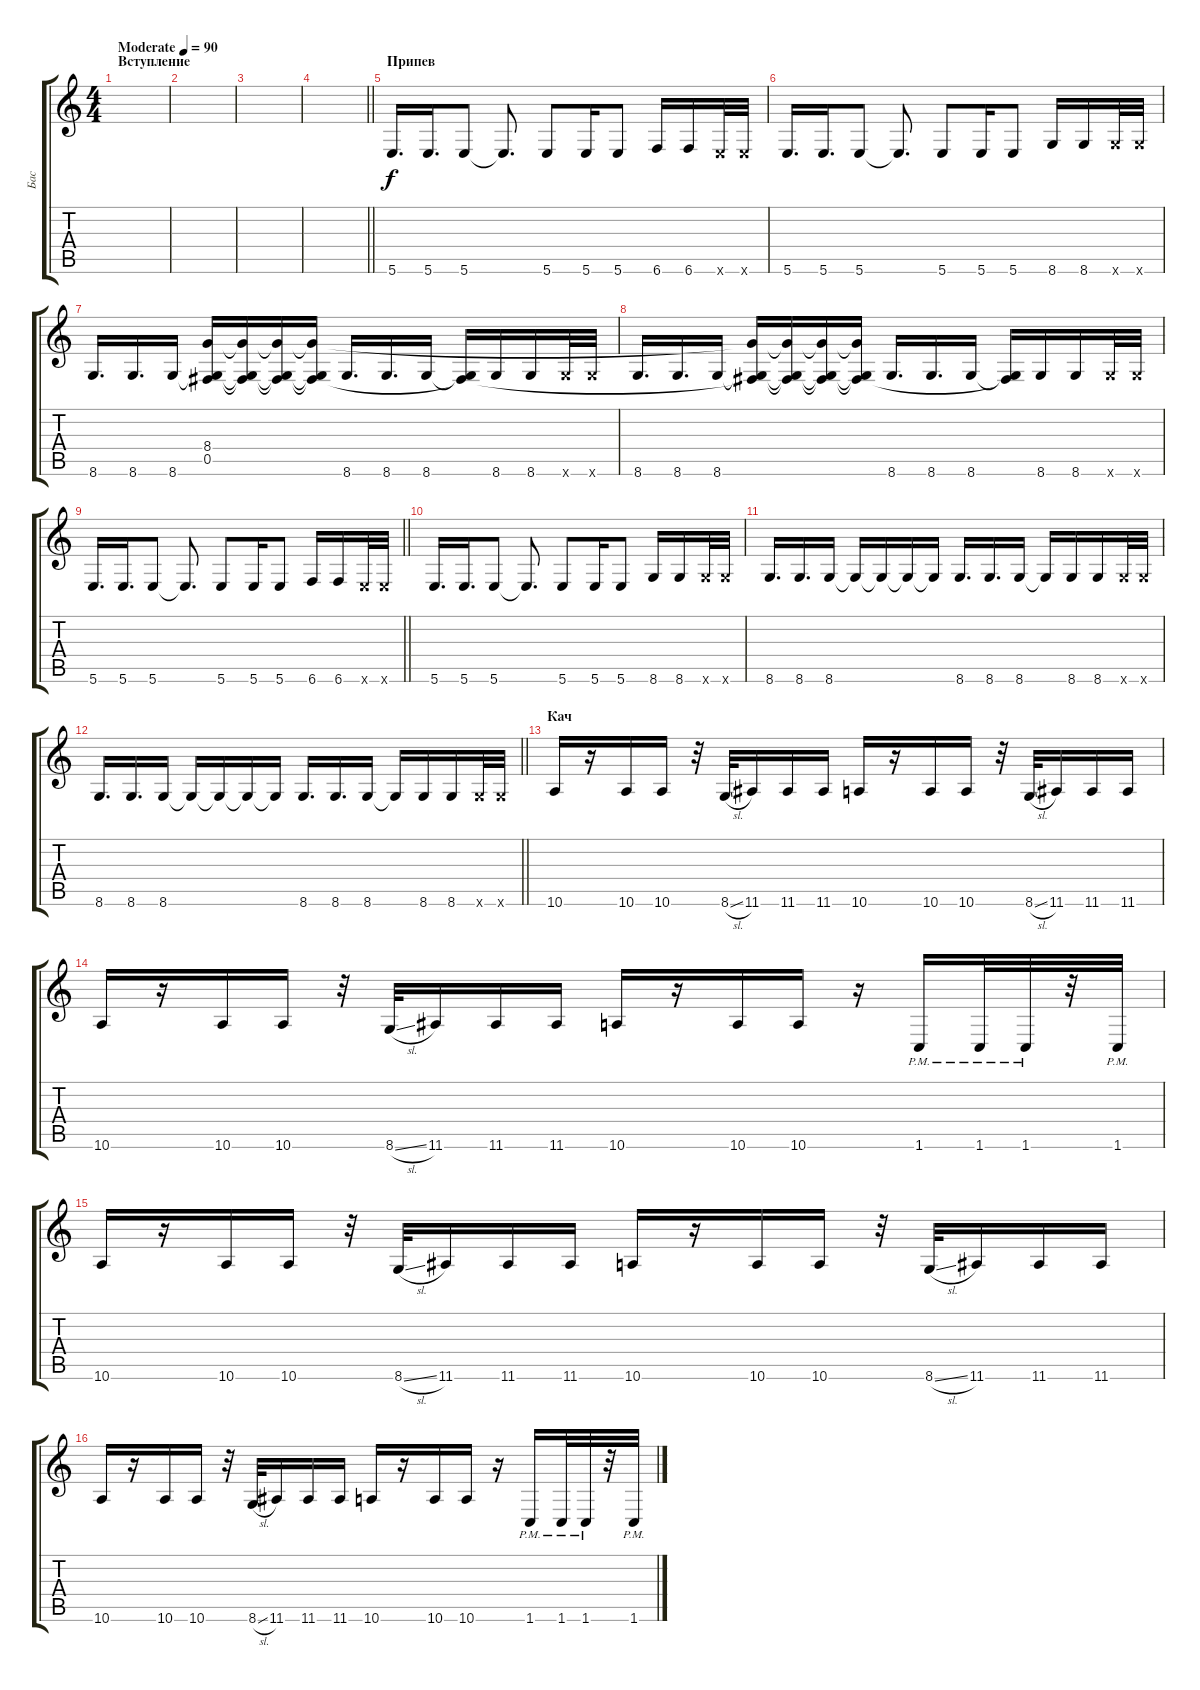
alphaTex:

\track ("Бас" "Бас") {instrument electricbassfinger}
\staff {score tabs}
\tuning (Db4 Ab3 E3 B2 Gb2 B1) {hide}
\ts (4 4)
\section ("" "Вступление")
\tempo (90 "Moderate")
\clef g2
\ks c
|
|
|
\barLineRight lightlight
|
\section ("" "Припев")
5.6.16{d} 5.6.16{d} 5.6.8 5.6{t}.8{d} 5.6.8 5.6.16 5.6.8 6.6.16 6.6.16 5.6{x}.32 5.6{x}.32 |
5.6.16{d} 5.6.16{d} 5.6.8 5.6{t}.8{d} 5.6.8 5.6.16 5.6.8 8.6.16 8.6.16 8.6{x}.32 8.6{x}.32 |
8.6.16{d} 8.6.16{d} 8.6.16 (8.4 0.5 8.6{t}).16 (8.4{t} 0.5{t} 8.6{t}).16 (8.4{t} 0.5{t} 8.6{t}).16 (8.4{t} 0.5{t} 8.6{t}).16 8.6.16{d} 8.6.16{d} 8.6.16 (0.5{t} 8.6{t}).16 8.6.16 8.6.16 8.6{x}.32 8.6{x}.32 |
8.6.16{d} 8.6.16{d} 8.6.16 (8.4{t} 0.5{t} 8.6{t}).16 (8.4{t} 0.5{t} 8.6{t}).16 (8.4{t} 0.5{t} 8.6{t}).16 (8.4{t} 0.5{t} 8.6{t}).16 8.6.16{d} 8.6.16{d} 8.6.16 (0.5{t} 8.6{t}).16 8.6.16 8.6.16 8.6{x}.32 8.6{x}.32 |
\barLineRight lightlight
5.6.16{d} 5.6.16{d} 5.6.8 5.6{t}.8{d} 5.6.8 5.6.16 5.6.8 6.6.16 6.6.16 5.6{x}.32 5.6{x}.32 |
5.6.16{d} 5.6.16{d} 5.6.8 5.6{t}.8{d} 5.6.8 5.6.16 5.6.8 8.6.16 8.6.16 8.6{x}.32 8.6{x}.32 |
8.6.16{d} 8.6.16{d} 8.6.16 8.6{t}.16 8.6{t}.16 8.6{t}.16 8.6{t}.16 8.6.16{d} 8.6.16{d} 8.6.16 8.6{t}.16 8.6.16 8.6.16 8.6{x}.32 8.6{x}.32 |
\barLineRight lightlight
8.6.16{d} 8.6.16{d} 8.6.16 8.6{t}.16 8.6{t}.16 8.6{t}.16 8.6{t}.16 8.6.16{d} 8.6.16{d} 8.6.16 8.6{t}.16 8.6.16 8.6.16 8.6{x}.32 8.6{x}.32 |
\section ("" "Кач")
10.6.16 r.16 10.6.16 10.6.16 r.32 8.6{sl}.32 11.6.16 11.6.16 11.6.16 10.6.16 r.16 10.6.16 10.6.16 r.32 8.6{sl}.32 11.6.16 11.6.16 11.6.16 |
10.6.16 r.16 10.6.16 10.6.16 r.32 8.6{sl}.32 11.6.16 11.6.16 11.6.16 10.6.16 r.16 10.6.16 10.6.16 r.16 1.6{pm}.16 1.6{pm}.32 1.6{pm}.32 r.32 1.6{pm}.32 |
10.6.16 r.16 10.6.16 10.6.16 r.32 8.6{sl}.32 11.6.16 11.6.16 11.6.16 10.6.16 r.16 10.6.16 10.6.16 r.32 8.6{sl}.32 11.6.16 11.6.16 11.6.16 |
10.6.16 r.16 10.6.16 10.6.16 r.32 8.6{sl}.32 11.6.16 11.6.16 11.6.16 10.6.16 r.16 10.6.16 10.6.16 r.16 1.6{pm}.16 1.6{pm}.32 1.6{pm}.32 r.32 1.6{pm}.32
